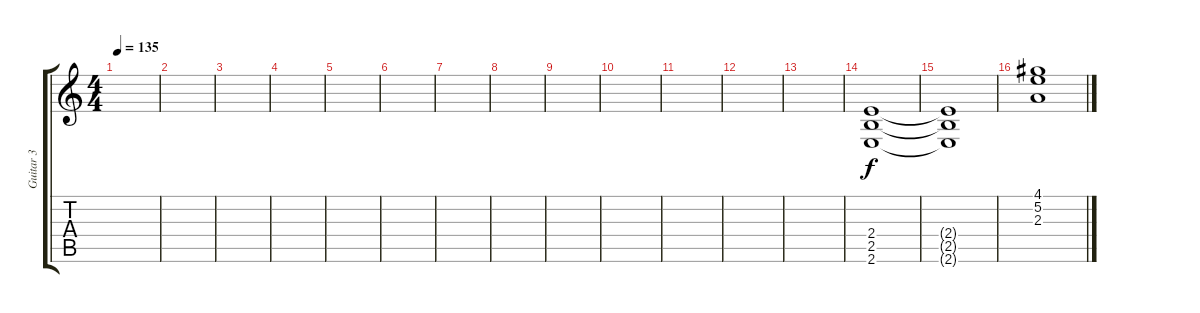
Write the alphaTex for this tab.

\track ("Guitar 3" "Guitar 3") {instrument electricguitarclean}
\staff {score tabs}
\tuning (E4 B3 G3 D3 A2 D2) {hide}
\ts (4 4)
\tempo 135
\clef g2
\ks c
|
|
|
|
|
|
|
|
|
|
|
|
|
(2.4 2.5 2.6).1 |
(2.4{t} 2.5{t} 2.6{t}).1 |
(4.1 5.2 2.3).1
